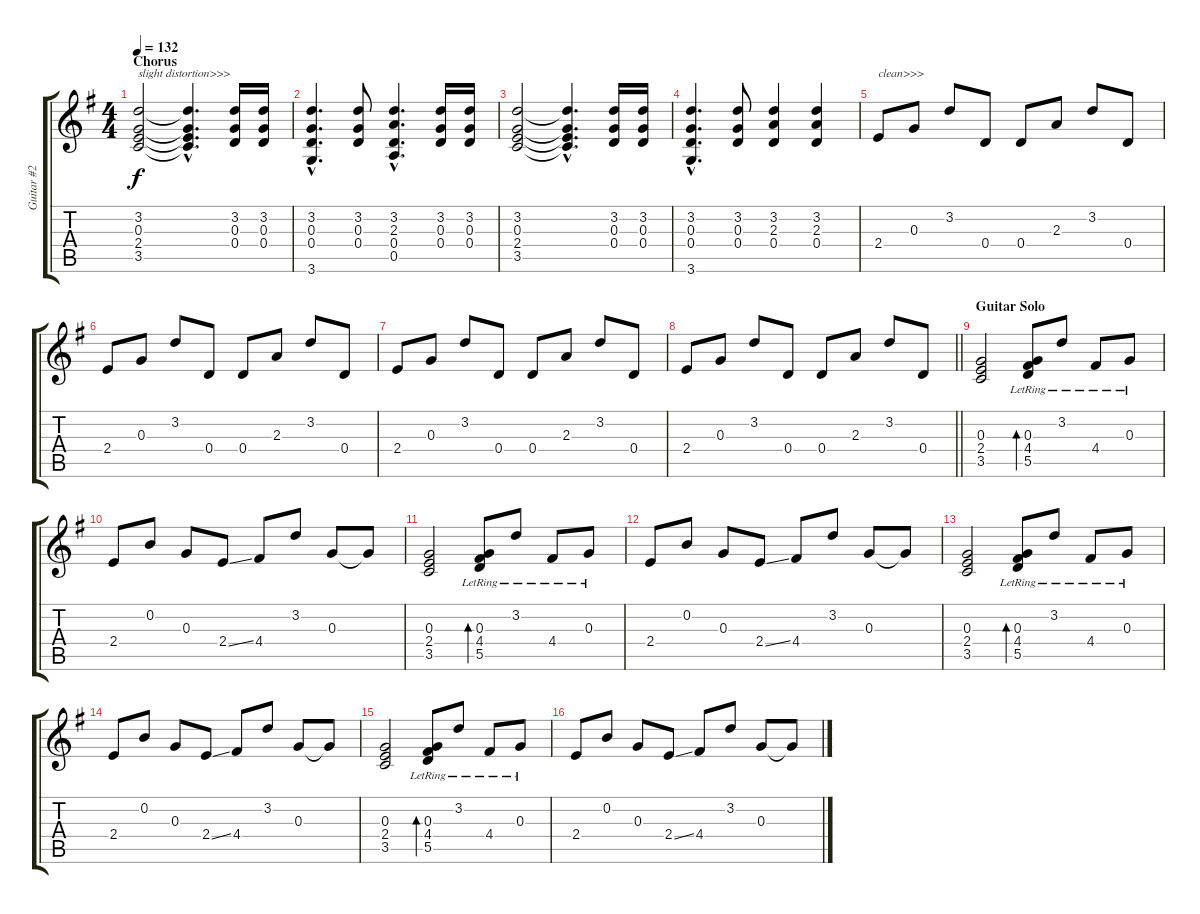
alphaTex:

\track ("Guitar #2" "Guitar #2") {instrument electricguitarclean}
\staff {score tabs}
\tuning (E4 B3 G3 D3 A2 E2) {hide}
\ts (4 4)
\section ("" "Chorus")
\tempo 132
\clef g2
\ks g
(3.2 0.3 2.4 3.5).2{txt "slight distortion>>>" dy f instrument distortionguitar} (3.2{hac t} 0.3{hac t} 2.4{hac t} 3.5{hac t}).4{d} (3.2 0.3 0.4).16 (3.2 0.3 0.4).16 |
(3.2{hac} 0.3{hac} 0.4{hac} 3.6{hac}).4{d} (3.2 0.3 0.4).8 (3.2{hac} 2.3{hac} 0.4{hac} 0.5{hac}).4{d} (3.2 0.3 0.4).16 (3.2 0.3 0.4).16 |
(3.2 0.3 2.4 3.5).2 (3.2{hac t} 0.3{hac t} 2.4{hac t} 3.5{hac t}).4{d} (3.2 0.3 0.4).16 (3.2 0.3 0.4).16 |
(3.2{hac} 0.3{hac} 0.4{hac} 3.6{hac}).4{d} (3.2 0.3 0.4).8 (3.2 2.3 0.4).4 (3.2 2.3 0.4).4 |
2.4.8{txt "clean>>>" instrument electricguitarclean} 0.3.8 3.2.8 0.4.8 0.4.8 2.3.8 3.2.8 0.4.8 |
2.4.8 0.3.8 3.2.8 0.4.8 0.4.8 2.3.8 3.2.8 0.4.8 |
2.4.8 0.3.8 3.2.8 0.4.8 0.4.8 2.3.8 3.2.8 0.4.8 |
\barLineRight lightlight
2.4.8 0.3.8 3.2.8 0.4.8 0.4.8 2.3.8 3.2.8 0.4.8 |
\section ("" "Guitar Solo")
(0.3 2.4 3.5).2 (0.3 4.4{lr} 5.5).8{bd 120} 3.2{lr}.8 4.4{lr}.8 0.3{lr}.8 |
2.4.8 0.2.8 0.3.8 2.4{ss}.8 4.4.8 3.2.8 0.3.8 0.3{t}.8 |
(0.3 2.4 3.5).2 (0.3{lr} 4.4 5.5).8{bd 120} 3.2{lr}.8 4.4{lr}.8 0.3{lr}.8 |
2.4.8 0.2.8 0.3.8 2.4{ss}.8 4.4.8 3.2.8 0.3.8 0.3{t}.8 |
(0.3 2.4 3.5).2 (0.3 4.4{lr} 5.5).8{bd 120} 3.2{lr}.8 4.4{lr}.8 0.3{lr}.8 |
2.4.8 0.2.8 0.3.8 2.4{ss}.8 4.4.8 3.2.8 0.3.8 0.3{t}.8 |
(0.3 2.4 3.5).2 (0.3 4.4{lr} 5.5).8{bd 120} 3.2{lr}.8 4.4{lr}.8 0.3{lr}.8 |
2.4.8 0.2.8 0.3.8 2.4{ss}.8 4.4.8 3.2.8 0.3.8 0.3{t}.8
